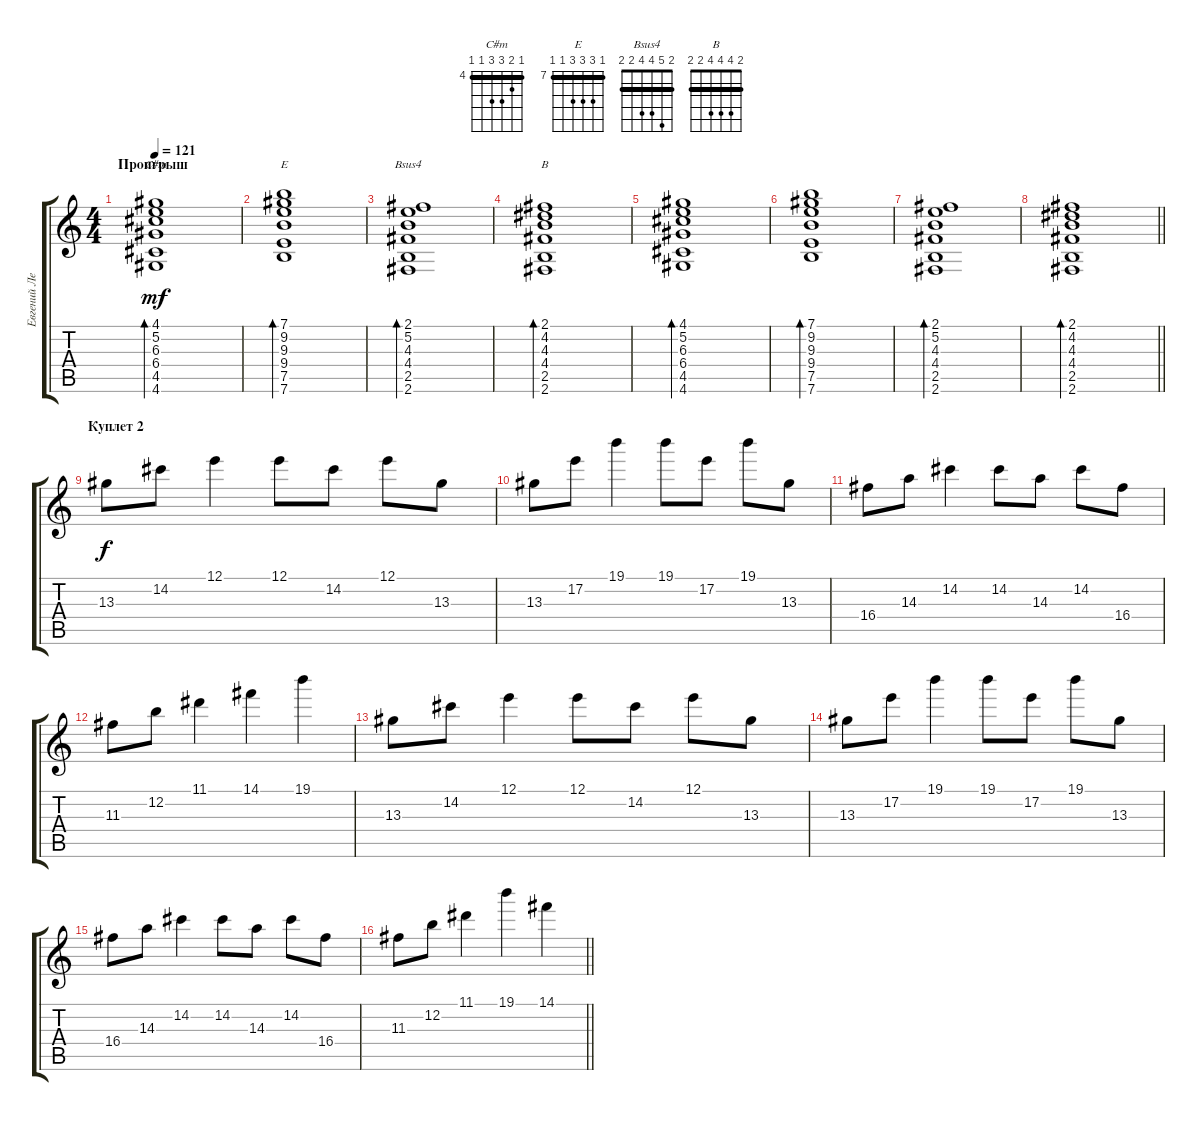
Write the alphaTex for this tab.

\track ("Евгений Левин" "Евгений Ле") {instrument distortionguitar}
\staff {score tabs}
\tuning (E4 B3 G3 D3 A2 E2) {hide}
\chord ("C#m" 4 5 6 6 4 4) {firstfret 4 barre 4}
\chord ("E" 7 9 9 9 7 7) {firstfret 7 barre 7}
\chord ("Bsus4" 2 5 4 4 2 2) {barre 2}
\chord ("B" 2 4 4 4 2 2) {barre 2}
\ts (4 4)
\section ("" "Проигрыш")
\tempo 121
\clef g2
\ks c
(4.1 5.2 6.3 6.4 4.5 4.6).1{bd 240 ch "C#m" dy mf} |
(7.1 9.2 9.3 9.4 7.5 7.6).1{bd 240 ch "E"} |
(2.1 5.2 4.3 4.4 2.5 2.6).1{bd 240 ch "Bsus4"} |
(2.1 4.2 4.3 4.4 2.5 2.6).1{bd 240 ch "B"} |
(4.1 5.2 6.3 6.4 4.5 4.6).1{bd 240} |
(7.1 9.2 9.3 9.4 7.5 7.6).1{bd 240} |
(2.1 5.2 4.3 4.4 2.5 2.6).1{bd 240} |
\barLineRight lightlight
(2.1 4.2 4.3 4.4 2.5 2.6).1{bd 240} |
\section ("" "Куплет 2")
13.3.8{dy f} 14.2.8 12.1.4 12.1.8 14.2.8 12.1.8 13.3.8 |
13.3.8 17.2.8 19.1.4 19.1.8 17.2.8 19.1.8 13.3.8 |
16.4.8 14.3.8 14.2.4 14.2.8 14.3.8 14.2.8 16.4.8 |
11.3.8 12.2.8 11.1.4 14.1.4 19.1.4 |
13.3.8 14.2.8 12.1.4 12.1.8 14.2.8 12.1.8 13.3.8 |
13.3.8 17.2.8 19.1.4 19.1.8 17.2.8 19.1.8 13.3.8 |
16.4.8 14.3.8 14.2.4 14.2.8 14.3.8 14.2.8 16.4.8 |
\barLineRight lightlight
11.3.8 12.2.8 11.1.4 19.1.4 14.1.4
